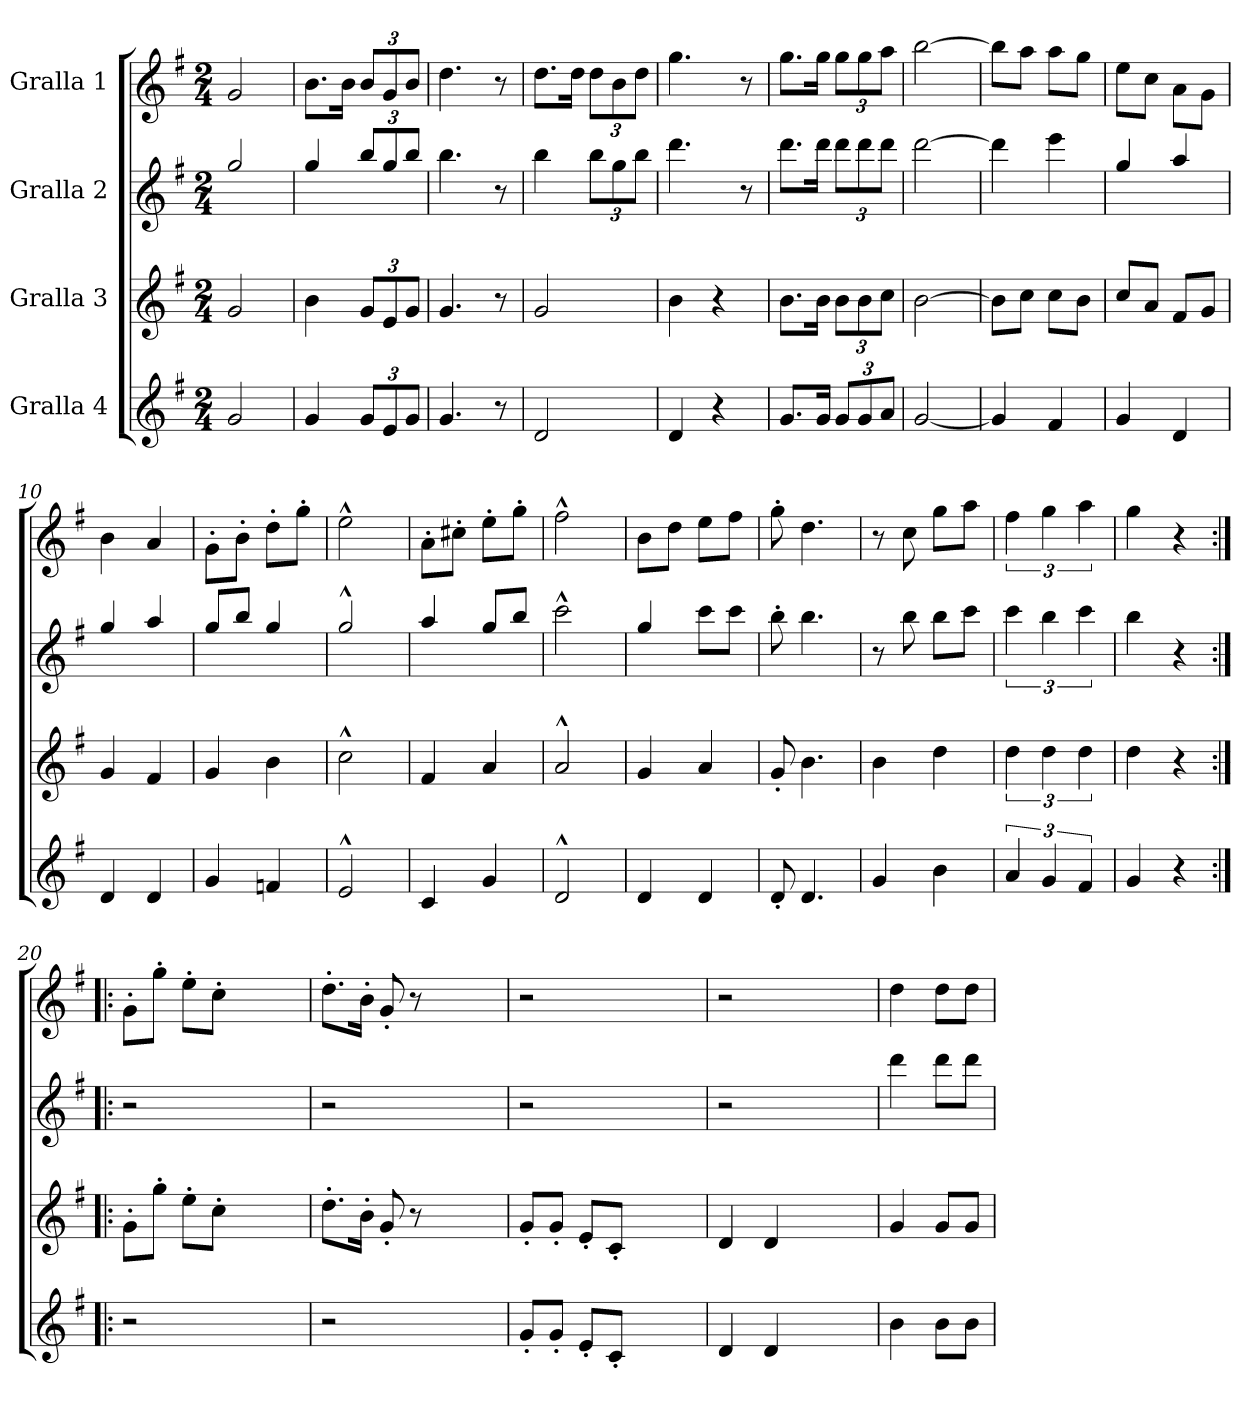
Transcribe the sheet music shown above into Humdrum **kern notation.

**kern	**kern	**kern	**kern
*part4	*part3	*part2	*part1
*staff4	*staff3	*staff2	*staff1
*I"Gralla 4	*I"Gralla 3	*I"Gralla 2	*I"Gralla 1
*clefG2	*clefG2	*clefG2	*clefG2
*	*	*ITrd8c14	*
*k[f#]	*k[f#]	*k[f#]	*k[f#]
*M2/4	*M2/4	*M2/4	*M2/4
=1	=1	=1	=1
2g/	2g/	2g/	2g/
=2	=2	=2	=2
4g/	4b\	4g/	8.b\L
.	.	.	16b\Jk
*Xbrackettup	*Xbrackettup	*Xbrackettup	*Xbrackettup
12g/L	12g/L	12b/L	12b/L
12e/	12e/	12g/	12g/
12g/J	12g/J	12b/J	12b/J
=3	=3	=3	=3
4.g/	4.g/	4.b\	4.dd\
8r	8r	8r	8r
=4	=4	=4	=4
2d/	2g/	4b\	8.dd\L
.	.	.	16dd\Jk
.	.	12b\L	12dd\L
.	.	12g\	12b\
.	.	12b\J	12dd\J
=5	=5	=5	=5
4d/	4b\	4.dd\	4.gg\
4r	4r	.	.
.	.	8r	8r
=6	=6	=6	=6
8.g/L	8.b\L	8.dd\L	8.gg\L
16g/Jk	16b\Jk	16dd\Jk	16gg\Jk
12g/L	12b\L	12dd\L	12gg\L
12g/	12b\	12dd\	12gg\
12a/J	12cc\J	12dd\J	12aa\J
=7	=7	=7	=7
[2g/	[2b\	[2dd\	[2bb\
=8	=8	=8	=8
4g/]	8b\L]	4dd\]	8bb\L]
.	8cc\J	.	8aa\J
4f#/	8cc\L	4ee\	8aa\L
.	8b\J	.	8gg\J
=9	=9	=9	=9
4g/	8cc/L	4g/	8ee\L
.	8a/J	.	8cc\J
4d/	8f#/L	4a/	8a\L
.	8g/J	.	8g\J
=10	=10	=10	=10
4d/	4g/	4g/	4b\
4d/	4f#/	4a/	4a/
!!LO:LB:g=z
=11	=11	=11	=11
4g/	4g/	8g/L	8g'\L
.	.	8b/J	8b'\J
4fn/	4b\	4g/	8dd'\L
.	.	.	8gg'\J
=12	=12	=12	=12
2e^^/	2cc^^\	2g^^/	2ee^^\
=13	=13	=13	=13
4c/	4f#/	4a/	8a'\L
.	.	.	8cc#X'\J
4g/	4a/	8g/L	8ee'\L
.	.	8b/J	8gg'\J
=14	=14	=14	=14
2d^^/	2a^^/	2cc^^\	2ff#^^\
=15	=15	=15	=15
4d/	4g/	4g/	8b\L
.	.	.	8dd\J
4d/	4a/	8cc\L	8ee\L
.	.	8cc\J	8ff#\J
=16	=16	=16	=16
8d'/	8g'/	8b'\	8gg'\
4.d/	4.b\	4.b\	4.dd\
=17	=17	=17	=17
4g/	4b\	8r	8r
.	.	8b\	8cc\
4b\	4dd\	8b\L	8gg\L
.	.	8cc\J	8aa\J
=18	=18	=18	=18
*brackettup	*brackettup	*brackettup	*brackettup
6a/	6dd\	6cc\	6ff#\
6g/	6dd\	6b\	6gg\
6f#/	6dd\	6cc\	6aa\
=19	=19	=19	=19
4g/	4dd\	4b\	4gg\
4r	4r	4r	4r
=20:|!|:	=20:|!|:	=20:|!|:	=20:|!|:
2r	8g'\L	2r	8g'\L
.	8gg'\J	.	8gg'\J
.	8ee'\L	.	8ee'\L
.	8cc'\J	.	8cc'\J
2ryy	2ryy	2ryy	2ryy
=21	=21	=21	=21
2r	8.dd'\L	2r	8.dd'\L
.	16b'\Jk	.	16b'\Jk
.	8g'/	.	8g'/
.	8r	.	8r
2ryy	2ryy	2ryy	2ryy
!!LO:LB:g=z
=22	=22	=22	=22
8g'/L	8g'/L	2r	2r
8g'/J	8g'/J	.	.
8e'/L	8e'/L	.	.
8c'/J	8c'/J	.	.
2ryy	2ryy	2ryy	2ryy
=23	=23	=23	=23
4d/	4d/	2r	2r
4d/	4d/	.	.
2ryy	2ryy	2ryy	2ryy
=24	=24	=24	=24
4b\	4g/	4dd\	4dd\
8b\L	8g/L	8dd\L	8dd\L
8b\J	8g/J	8dd\J	8dd\J
=	=	=	=
*-	*-	*-	*-
